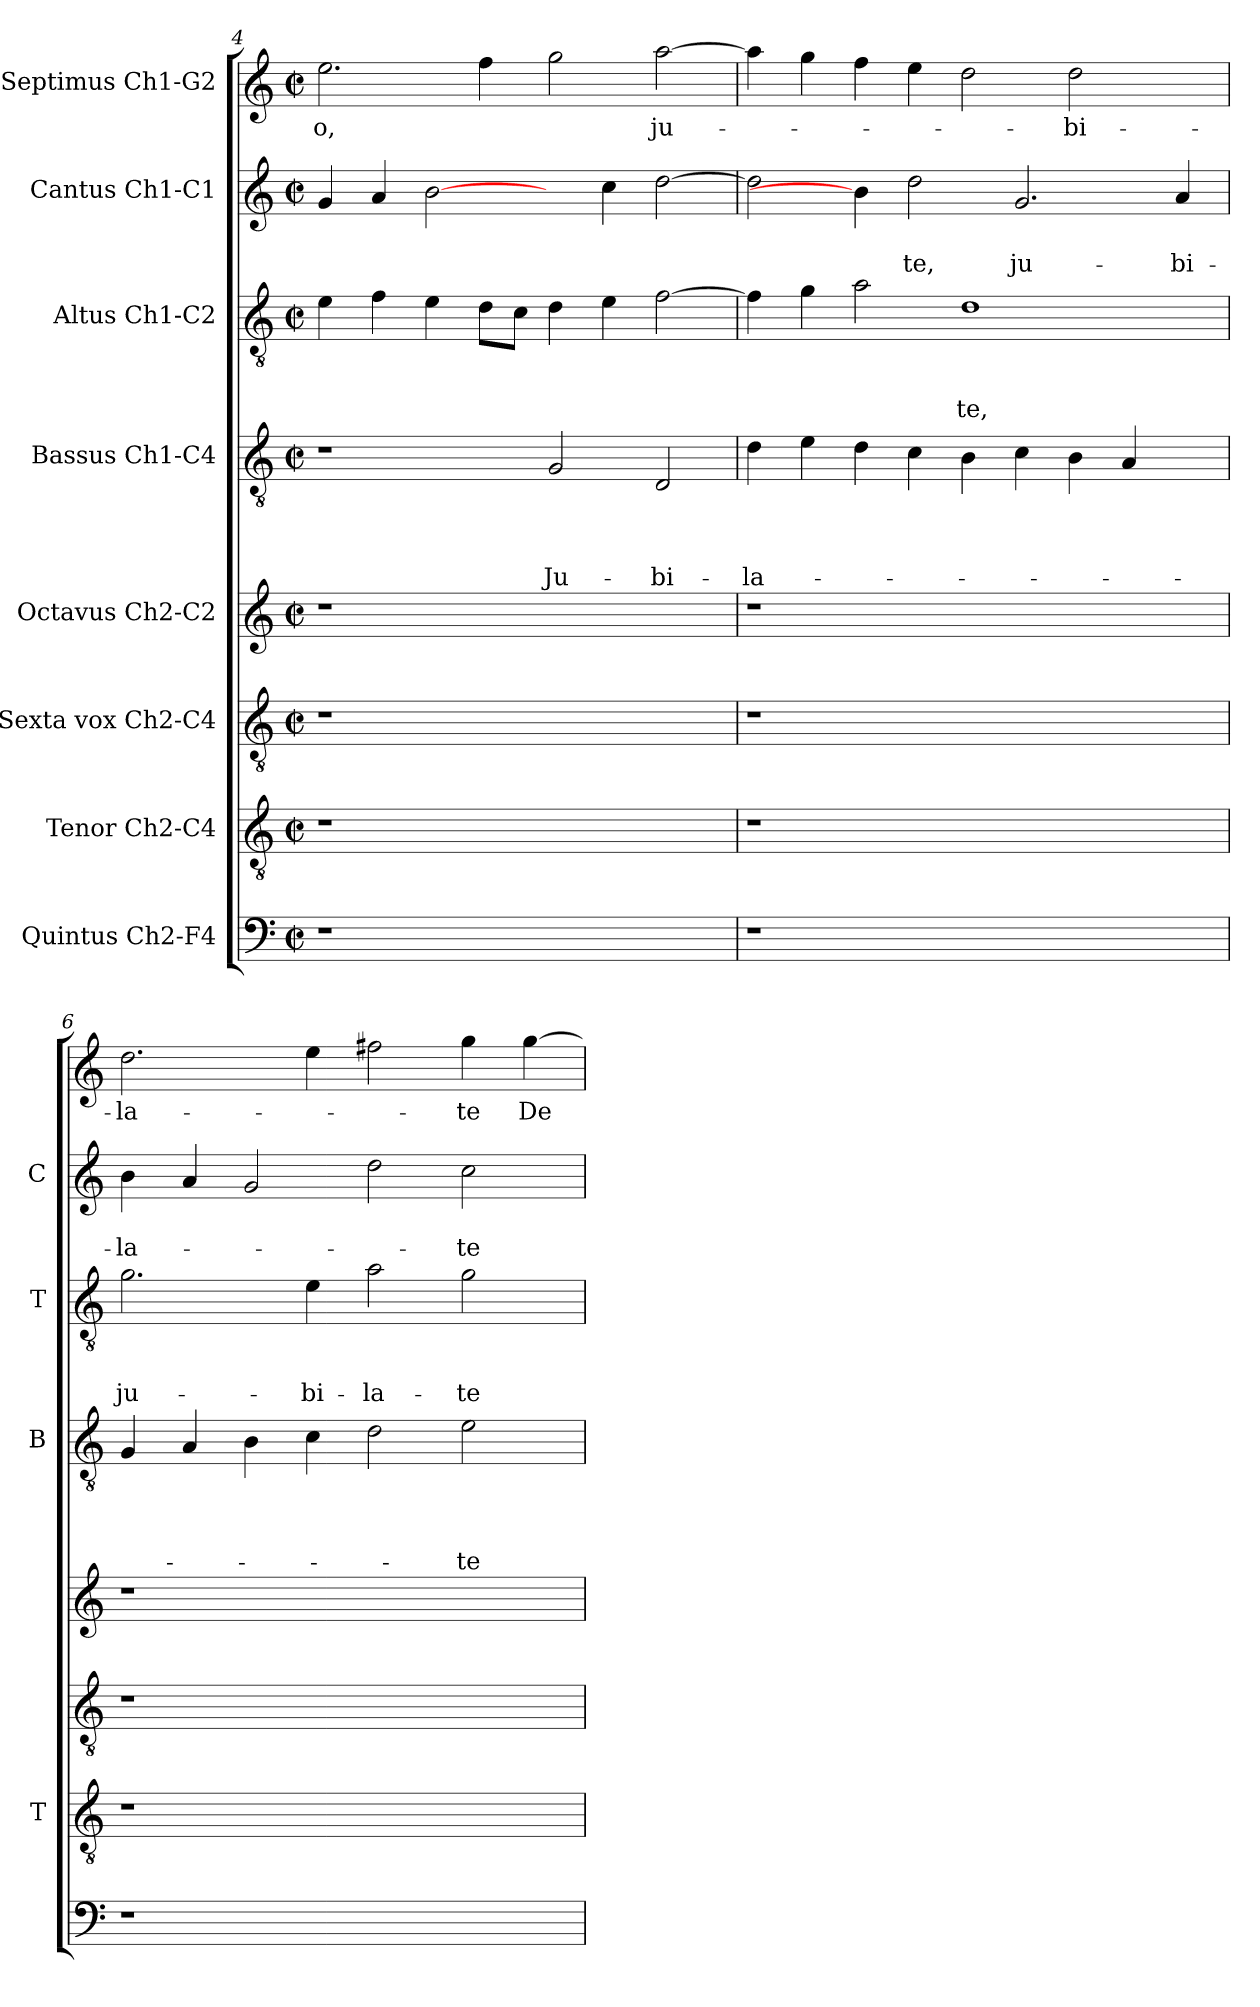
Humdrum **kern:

**kern	**kern	**kern	**kern	**kern	**text	**text	**text	**text	**kern	**text	**text	**text	**kern	**text	**text	**kern	**text
*part8	*part7	*part6	*part5	*part4	*part4	*part4	*part4	*part4	*part3	*part3	*part3	*part3	*part2	*part2	*part2	*part1	*part1
*staff8	*staff7	*staff6	*staff5	*staff4	*staff4	*staff4	*staff4	*staff4	*staff3	*staff3	*staff3	*staff3	*staff2	*staff2	*staff2	*staff1	*staff1
*I"Quintus Ch2-F4	*I"Tenor Ch2-C4	*I"Sexta vox  Ch2-C4	*I"Octavus Ch2-C2	*I"Bassus  Ch1-C4	*	*	*	*	*I"Altus Ch1-C2	*	*	*	*I"Cantus Ch1-C1	*	*	*I"Septimus Ch1-G2	*
*	*I'T	*	*	*I'B	*	*	*	*	*I'T	*	*	*	*I'C	*	*	*	*
*clefF4	*clefGv2	*clefGv2	*clefG2	*clefGv2	*	*	*	*	*clefGv2	*	*	*	*clefG2	*	*	*clefG2	*
*k[]	*k[]	*k[]	*k[]	*k[]	*	*	*	*	*k[]	*	*	*	*k[]	*	*	*k[]	*
*C:	*C:	*C:	*C:	*C:	*	*	*	*	*C:	*	*	*	*C:	*	*	*C:	*
*M2/2	*M2/2	*M2/2	*M2/2	*M2/2	*	*	*	*	*M2/2	*	*	*	*M2/2	*	*	*M2/2	*
*met(c|)	*met(c|)	*met(c|)	*met(c|)	*met(c|)	*	*	*	*	*met(c|)	*	*	*	*met(c|)	*	*	*met(c|)	*
=4	=4	=4	=4	=4	=4	=4	=4	=4	=4	=4	=4	=4	=4	=4	=4	=4	=4
!	!	!	!	!	!	!	!	!	!	!	!	!	!	!	!	!	!LO:LY:b
1r	1r	1r	1r	1r	.	.	.	.	4e\	.	.	.	4g/	.	.	2.ee\	-o,
.	.	.	.	.	.	.	.	.	4f\	.	.	.	4a/	.	.	.	.
.	.	.	.	.	.	.	.	.	4e\	.	.	.	[2b\	.	.	.	.
.	.	.	.	.	.	.	.	.	8d\L	.	.	.	.	.	.	4ff\	.
.	.	.	.	.	.	.	.	.	8c\J	.	.	.	.	.	.	.	.
!	!	!	!	!	!	!	!	!LO:LY:b	!	!	!	!	!	!	!	!	!
1ryy	1ryy	1ryy	1ryy	2G/	.	.	.	Ju-	4d\	.	.	.	4ryy	.	.	2gg\	.
.	.	.	.	.	.	.	.	.	4e\	.	.	.	4cc\	.	.	.	.
!	!	!	!	!	!	!	!	!LO:LY:b	!	!	!	!	!	!	!	!	!LO:LY:b
.	.	.	.	2D/	.	.	.	-bi-	[2f\	.	.	.	[2dd\	.	.	[2aa\	ju-
!!LO:LB:g=z
=5	=5	=5	=5	=5	=5	=5	=5	=5	=5	=5	=5	=5	=5	=5	=5	=5	=5
!	!	!	!	!	!	!	!	!LO:LY:b	!	!	!	!	!	!	!	!	!
1r	1r	1r	1r	4d\	.	.	.	-la-	4f\]	.	.	.	2dd\]	.	.	4aa\]	.
.	.	.	.	4e\	.	.	.	.	4g\	.	.	.	.	.	.	4gg\	.
.	.	.	.	4d\	.	.	.	.	2a\	.	.	.	4b\]	.	.	4ff\	.
!	!	!	!	!	!	!	!	!	!	!	!	!	!	!	!LO:LY:b	!	!
.	.	.	.	4c\	.	.	.	.	.	.	.	.	2dd\	.	-te,	4ee\	.
!	!	!	!	!	!	!	!	!	!	!	!	!LO:LY:b	!	!	!	!	!
1ryy	1ryy	1ryy	1ryy	4B\	.	.	.	.	1d	.	.	-te,	.	.	.	2dd\	.
!	!	!	!	!	!	!	!	!	!	!	!	!	!	!	!LO:LY:b	!	!
.	.	.	.	4c\	.	.	.	.	.	.	.	.	2.g/	.	ju-	.	.
!	!	!	!	!	!	!	!	!	!	!	!	!	!	!	!	!	!LO:LY:b
.	.	.	.	4B\	.	.	.	.	.	.	.	.	.	.	.	2dd\	-bi-
.	.	.	.	4A/	.	.	.	.	.	.	.	.	.	.	.	.	.
!	!	!	!	!	!	!	!	!	!	!	!	!	!	!	!LO:LY:b	!	!
4ryy	4ryy	4ryy	4ryy	4ryy	.	.	.	.	4ryy	.	.	.	4a/	.	-bi-	4ryy	.
=6	=6	=6	=6	=6	=6	=6	=6	=6	=6	=6	=6	=6	=6	=6	=6	=6	=6
!	!	!	!	!	!	!	!	!	!	!	!	!LO:LY:b	!	!	!LO:LY:b	!	!LO:LY:b
1r	1r	1r	1r	4G/	.	.	.	.	2.g\	.	.	ju-	4b\	.	-la-	2.dd\	-la-
.	.	.	.	4A/	.	.	.	.	.	.	.	.	4a/	.	.	.	.
.	.	.	.	4B\	.	.	.	.	.	.	.	.	2g/	.	.	.	.
!	!	!	!	!	!	!	!	!	!	!	!	!LO:LY:b	!	!	!	!	!
.	.	.	.	4c\	.	.	.	.	4e\	.	.	-bi-	.	.	.	4ee\	.
!	!	!	!	!	!	!	!	!	!	!	!	!LO:LY:b	!	!	!	!	!
1ryy	1ryy	1ryy	1ryy	2d\	.	.	.	.	2a\	.	.	-la-	2dd\	.	.	2ff#X\	.
!	!	!	!	!	!	!	!	!LO:LY:b	!	!	!	!LO:LY:b	!	!	!LO:LY:b	!	!LO:LY:b
.	.	.	.	2e\	.	.	.	-te	2g\	.	.	-te	2cc\	.	-te	4gg\	-te
!	!	!	!	!	!	!	!	!	!	!	!	!	!	!	!	!	!LO:LY:b
.	.	.	.	.	.	.	.	.	.	.	.	.	.	.	.	[4gg\	De-
=	=	=	=	=	=	=	=	=	=	=	=	=	=	=	=	=	=
*-	*-	*-	*-	*-	*-	*-	*-	*-	*-	*-	*-	*-	*-	*-	*-	*-	*-
